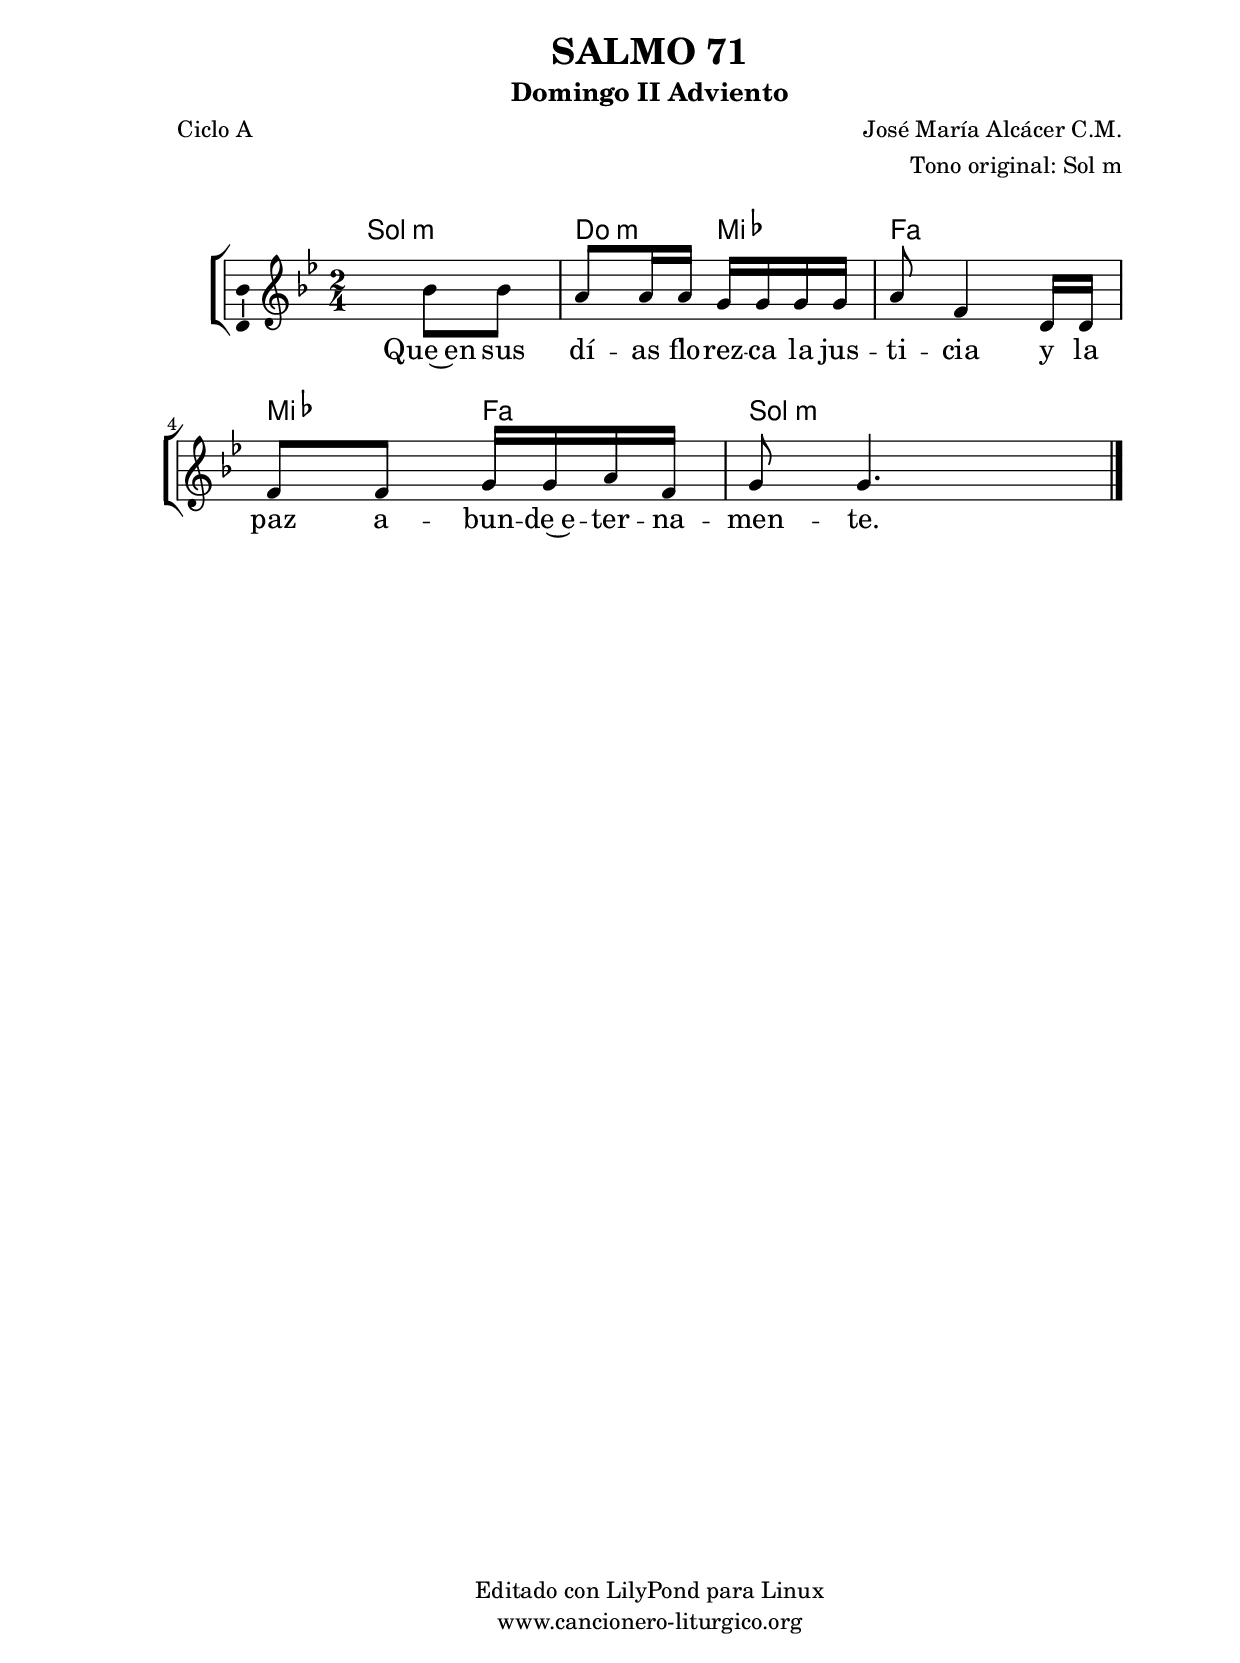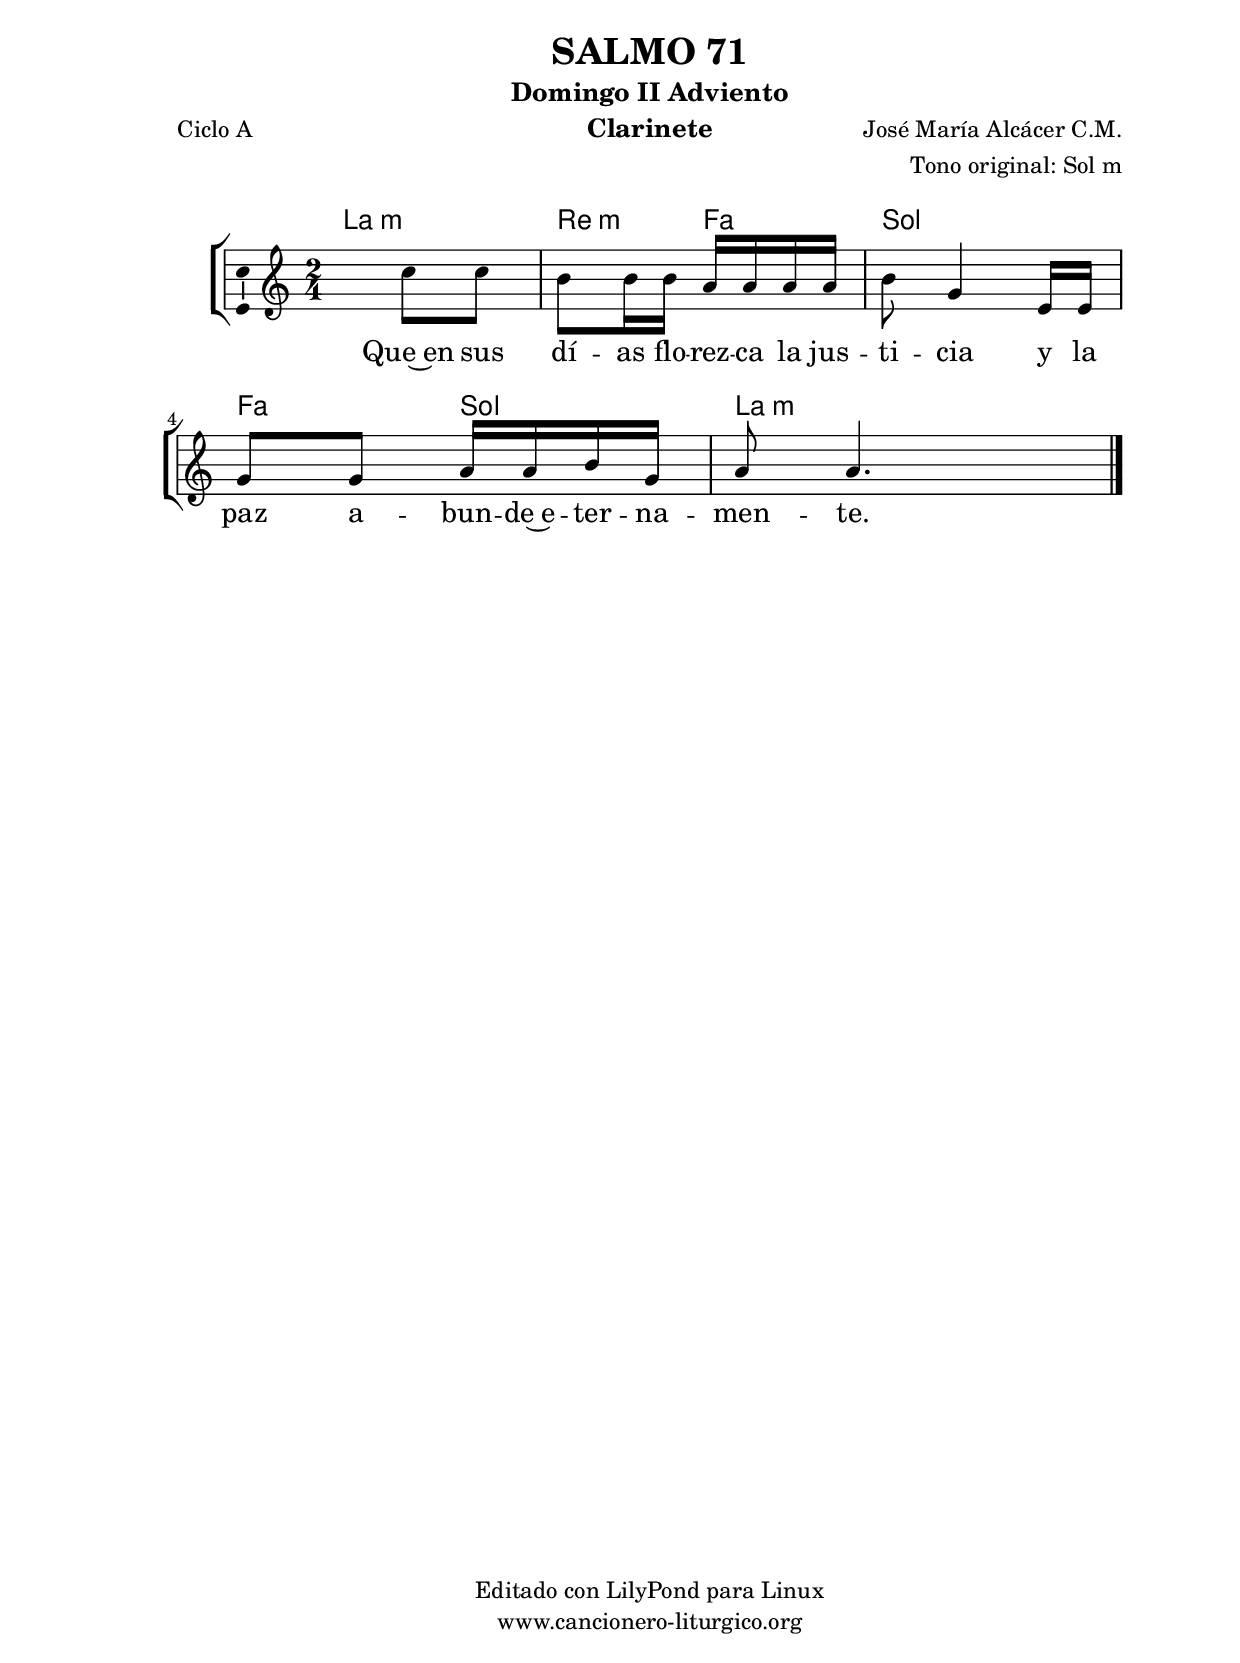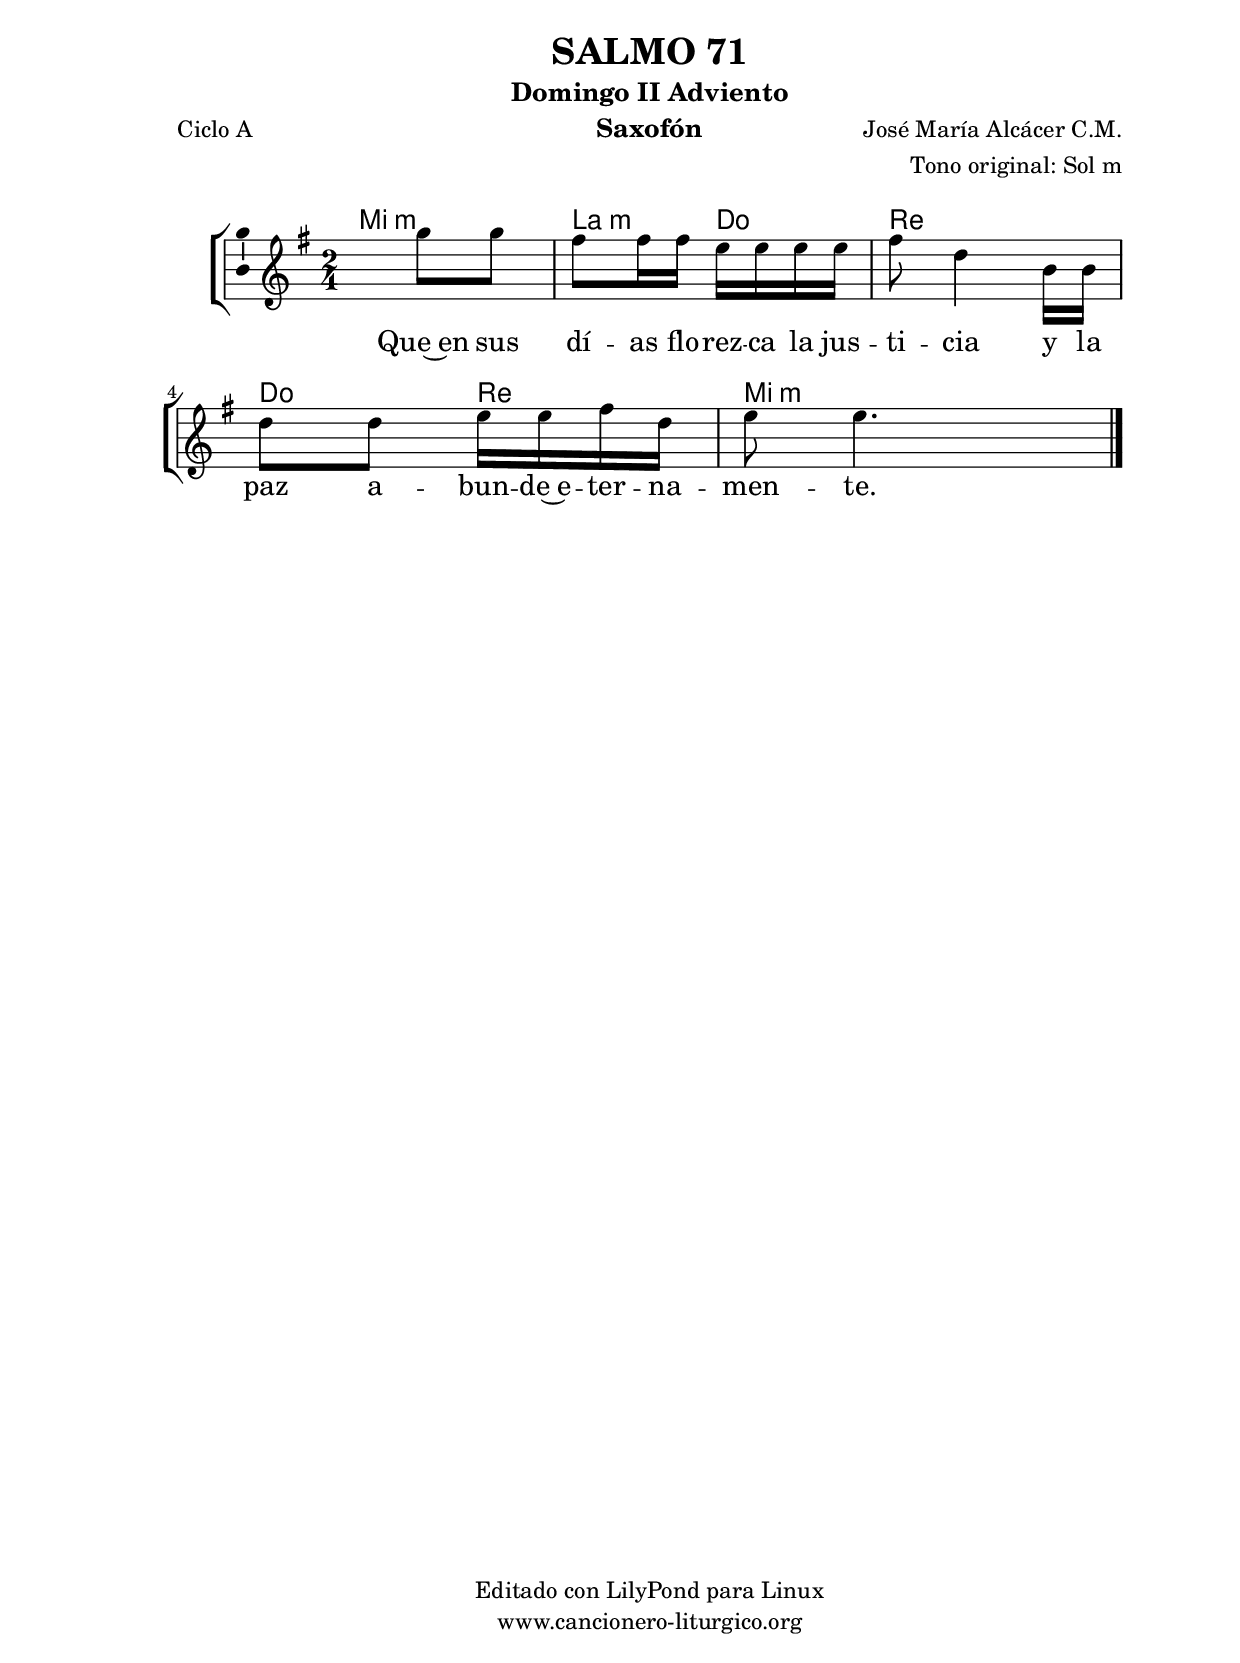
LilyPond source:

%
%para convertir .midi en .wav:
%timidity filename.midi -Ow -o finename.wav
%
%
%Para convertir de .wav a .mp3:
%lame -h -m j filename.wav
%
%
%para escuchar el midi:
%timidity nombrefichero.midi
%


%versión de lilypond para la que se ha escrito esta partitura:
\version "2.16.0"

	%Tamaño papel
	#(set-default-paper-size "a4")
	%Tamaño partitura
	#(set-global-staff-size 20)
	%No responde al pulsar sobre una nota
	#(ly:set-option 'point-and-click #f)

%parámetros del encabezamiento:
\header {
	title = "SALMO 71"
	subtitle = "Domingo II Adviento"
	composer = "José María Alcácer C.M."
	poet = "Ciclo A"
	meter = ""
	arranger = "Tono original: Sol m"
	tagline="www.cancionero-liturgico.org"
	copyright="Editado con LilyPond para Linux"
	tiempo = "Adviento"
	usos = "Salmo"
	letra = "Que en sus días florezca la justicia y la paz abunde eternamente."
	}

%parámetros asociados al papel:
\paper  {
	oddHeaderMarkup = \markup {\fill-line { \on-the-fly #not-first-page \fromproperty #'header:title \on-the-fly #not-first-page \fromproperty #'header:composer }}
	evenHeaderMarkup = \markup {\fill-line { \fromproperty #'header:composer \fromproperty #'header:title }}
	#(set-paper-size "a4")
	print-page-number = ##f
	first-page-number = 1
	print-first-page-number = ##f
%	head-separation = 3.0 \cm
	top-margin = 2.0 \cm
	bottom-margin = 0.5\cm
%%%	bottom-margin = -1.0\cm
	left-margin = 3.0 \cm
	line-width = 16.0 \cm 
	indent = 8\mm
	interscoreline = 2.\mm
	between-system-space = 15\mm
%	para que las partituras no llenen la hoja:
	ragged-bottom = ##t
%	idem para la última hoja:
	ragged-last-bottom = ##f
%	para que las partituras llenen el ancho del papel:
	ragged-last = ##f
	after-title-space = 2.5 \cm
%page-count=1
%system-count=8

	%Flexible Vertical Spacing
%	markup-markup-spacing =
%	#'((basic-distance . 15) (minimum-distance . 15) (padding . 3))
	markup-system-spacing =
	#'((basic-distance . 15) (minimum-distance . 15) (padding . 3))
	system-system-spacing =
	#'((basic-distance . 15) (minimum-distance . 15) (padding . 3))
	score-system-spacing =
	#'((basic-distance . 15) (minimum-distance . 15) (padding . 5))
%	top-system-spacing = % header
%	#'((basic-distance . 8) (minimum-distance . 0) (padding . 3))
%	top-markup-spacing =
%	#'((basic-distance . 20) (minimum-distance . 20) (padding . 3))
	last-bottom-spacing = % footer
	#'((basic-distance . 5) (minimum-distance . 5) (padding . 3))
%	score-markup-spacing =
%	#'((basic-distance . 16) (minimum-distance . 13) (padding . 3))

	}


%parámetros que afectan a toda la partitura:
global =  {
	%clave de sol (G):
	\clef G
	%armadura:
%	\transpose g f
	\key g \minor
	\tempo 4=56
	\set Score.tempoHideNote = ##t
	}


acordes = {
	\italianChords
	\chordmode {
%	\transpose g f
{

g2:m c4:m ees f2 ees4 f g:m

	}
	}
}

melodia = 
%	\transpose g f
{
	\relative c''{

\time 2/4
s4 bes8 bes
a8 a16 a g g g g
a8 f4 d16 d
f8 f g16 g a f
g8 g4.

	\bar "|."
	}
	}


texto = \lyricmode {
Que~en sus dí -- as flo -- rez -- ca la jus -- ti -- cia
y la paz a -- bun -- de~e -- ter -- na -- men -- te.
	}


acordesStaff = \context ChordNames = acordesStaff <<
	\set chordChanges = ##t
	\acordes
	>>


vozStaff = \context Voice = vozStaff
\with {\consists "Ambitus_engraver"}
<<
%	\set Staff.instrumentName = ""
%	\set Staff.shortInstrumentName = ""
%	\set Staff.midiInstrument = #"clarinet"
%	\set Staff.midiInstrument = #"cello"
%	\set Staff.midiInstrument = #"flute"
	\set Staff.midiInstrument = #"electric guitar (jazz)"
%	\set Staff.midiInstrument = #"english horn"
%	\set Staff.midiInstrument = #"violin"
%	\set Staff.midiInstrument = #"glockenspiel"
	\set Staff.midiMinimumVolume = #0.7
	\set Staff.midiMaximumVolume = #0.9
	\global
	\melodia
	>>


textoStaff = \context Lyrics = textoStaff <<
	\lyricsto vozStaff \texto
	>>

\book {
	\score {
		\context ChoirStaff {
			\override StaffGroup.SystemStartBracket #'collapse-height = #1
			\override Score.SystemStartBar #'collapse-height = #1
			<<
			\acordesStaff
			\vozStaff
			\textoStaff
			>>
			}
		\layout {
	    		\context {
				\Lyrics
				\override LyricText #'font-size = #2
				}
	   		 \context {
				\Score
				%fontSize = #3
				\override StaffSymbol #'staff-space = #(magstep +3)
				%\override Beam #'thickness = #0.55
				%\override SpacingSpanner #'spacing-increment = #1.0
				%\override Slur #'height-limit = #1.5
				}
			}
		}
	\score {
		\unfoldRepeats
		\context ChoirStaff {
			<<
			\acordesStaff
			\vozStaff
			>>
			}
		\midi {
	  		\context {
	  			\Score
				tempoWholesPerMinute = #(ly:make-moment 70 4)
				}
			}
		}
	}

%Partitura para clarinete
#(define output-suffix "C")
\book {
	\header{
		instrument = "Clarinete"
		}
	\score {
		\context ChoirStaff {
			\override StaffGroup.SystemStartBracket #'collapse-height = #1
			\override Score.SystemStartBar #'collapse-height = #1
\transpose c d
			<<
			\acordesStaff
			\vozStaff
			\textoStaff
			>>
			}
		\layout {
	    		\context {
				\Lyrics
				\override LyricText #'font-size = #2
				}
	   		 \context {
				\Score
				%fontSize = #3
				\override StaffSymbol #'staff-space = #(magstep +3)
				%\override Beam #'thickness = #0.55
				%\override SpacingSpanner #'spacing-increment = #1.0
				%\override Slur #'height-limit = #1.5
				}
			}
		}
	}

%Partitura para saxofón
#(define output-suffix "S")
\book {
	\header{
		instrument = "Saxofón"
		}
	\score {
		\context ChoirStaff {
			\override StaffGroup.SystemStartBracket #'collapse-height = #1
			\override Score.SystemStartBar #'collapse-height = #1
\transpose c a
			<<
			\acordesStaff
			\vozStaff
			\textoStaff
			>>
			}
		\layout {
	    		\context {
				\Lyrics
				\override LyricText #'font-size = #2
				}
	   		 \context {
				\Score
				%fontSize = #3
				\override StaffSymbol #'staff-space = #(magstep +3)
				%\override Beam #'thickness = #0.55
				%\override SpacingSpanner #'spacing-increment = #1.0
				%\override Slur #'height-limit = #1.5
				}
			}
		}
	}

